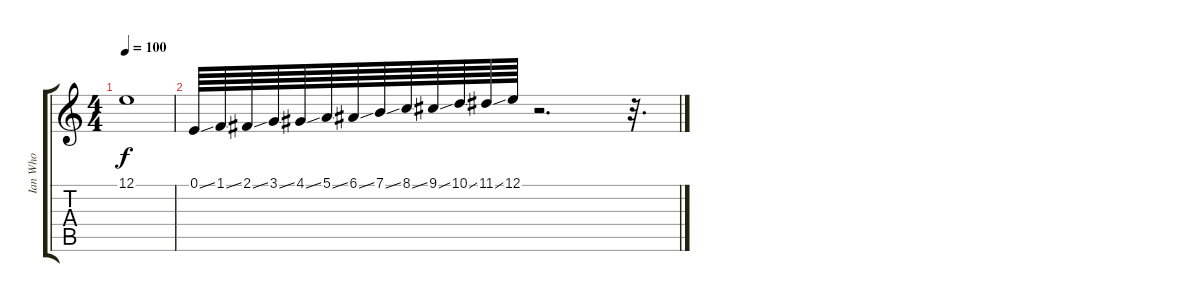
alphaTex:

\track ("Ian Who" "Ian Who") {instrument electricgrandpiano}
\staff {score tabs}
\tuning (E4 B3 G3 D3 A2 E2) {hide}
\ts (4 4)
\tempo 100
\clef g2
\ks c
12.1{t}.1{dy f} |
0.1{ss}.64 1.1{ss}.64 2.1{ss}.64 3.1{ss}.64 4.1{ss}.64 5.1{ss}.64 6.1{ss}.64 7.1{ss}.64 8.1{ss}.64 9.1{ss}.64 10.1{ss}.64 11.1{ss}.64 12.1.64 r.2{d} r.32{d}
